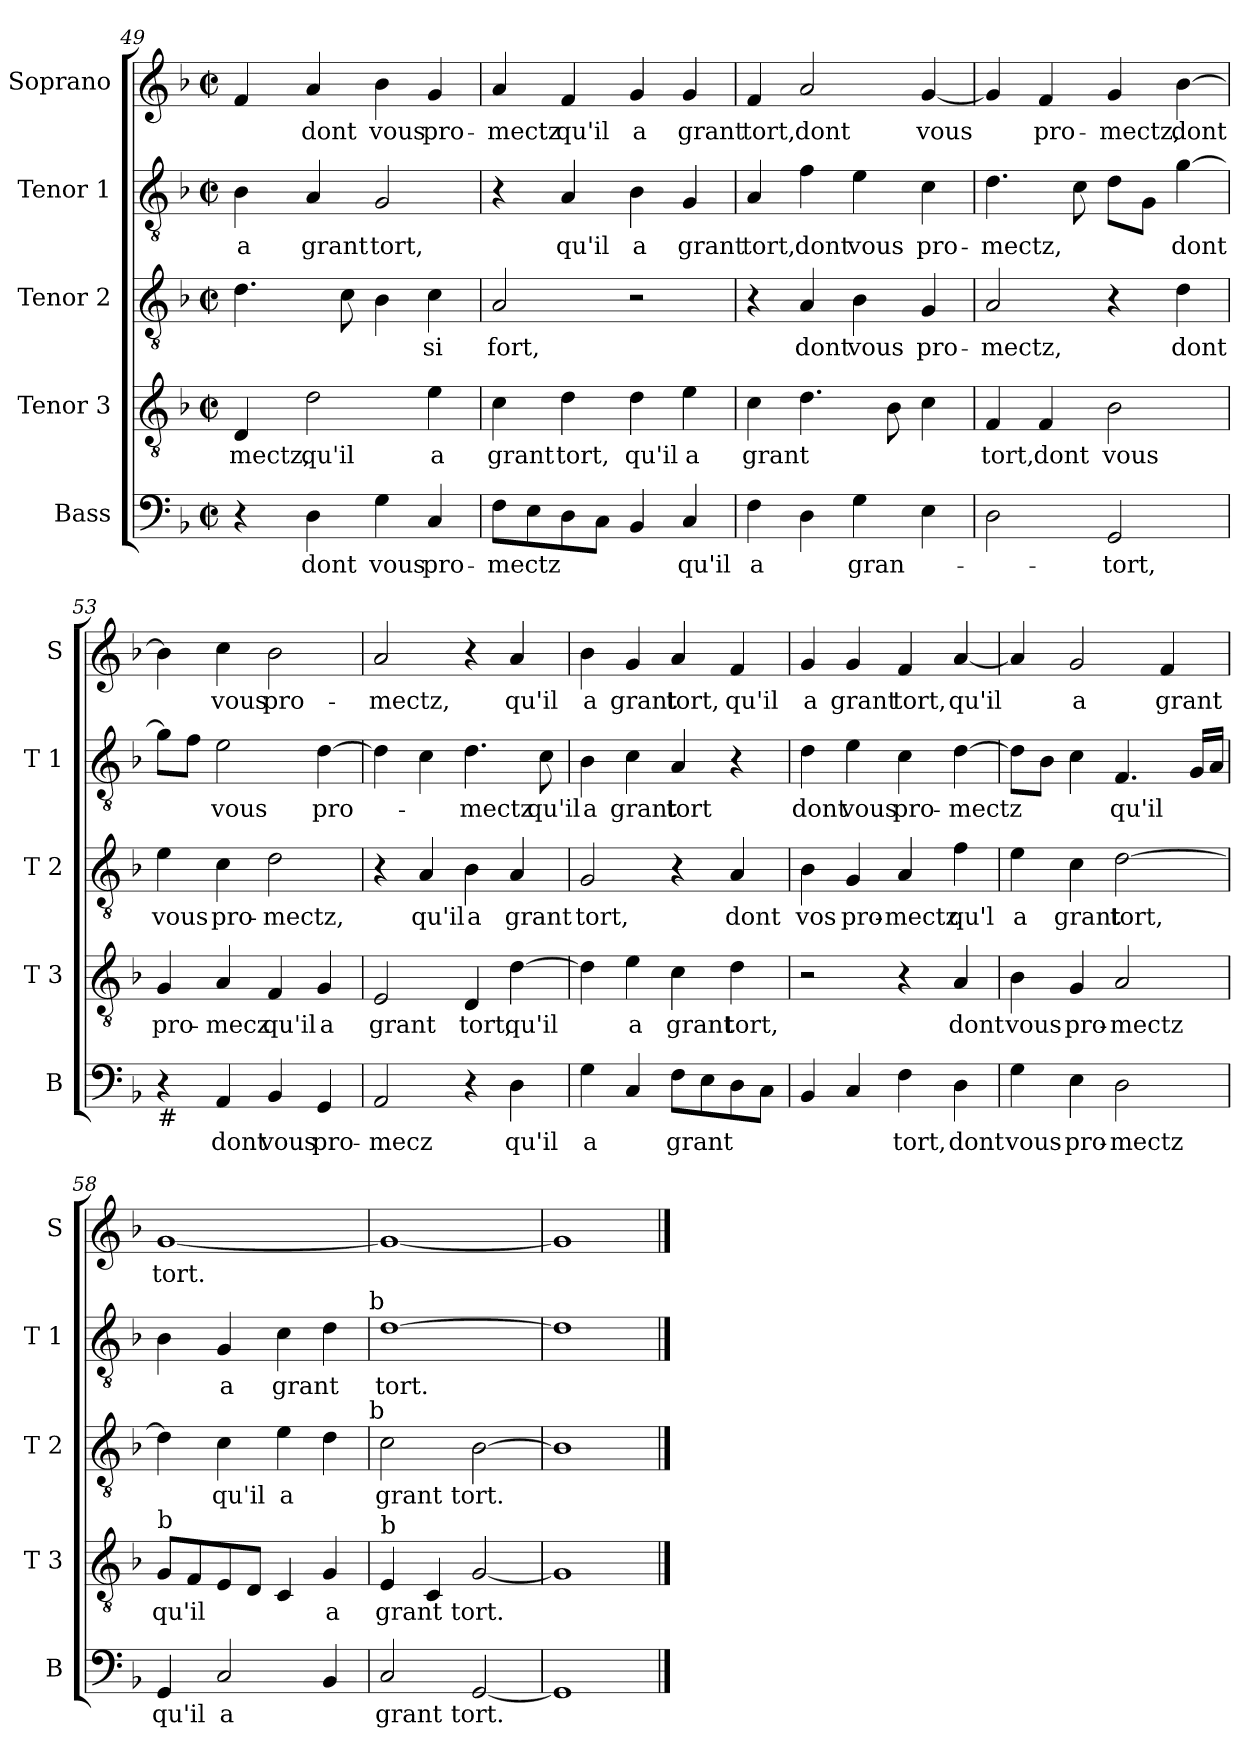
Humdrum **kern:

**kern	**text	**kern	**text	**kern	**text	**kern	**text	**kern	**text
*part5	*part5	*part4	*part4	*part3	*part3	*part2	*part2	*part1	*part1
*staff5	*staff5	*staff4	*staff4	*staff3	*staff3	*staff2	*staff2	*staff1	*staff1
*I"Bass	*	*I"Tenor 3	*	*I"Tenor 2	*	*I"Tenor 1	*	*I"Soprano	*
*I'B	*	*I'T 3	*	*I'T 2	*	*I'T 1	*	*I'S	*
*clefF4	*	*clefGv2	*	*clefGv2	*	*clefGv2	*	*clefG2	*
*k[b-]	*	*k[b-]	*	*k[b-]	*	*k[b-]	*	*k[b-]	*
*F:	*	*F:	*	*F:	*	*F:	*	*F:	*
*M2/2	*	*M2/2	*	*M2/2	*	*M2/2	*	*M2/2	*
*met(c|)	*	*met(c|)	*	*met(c|)	*	*met(c|)	*	*met(c|)	*
=49	=49	=49	=49	=49	=49	=49	=49	=49	=49
4r	.	4D/	-mectz,	4.d\	.	4B-\	a	4f/	.
4D\	dont	2d\	qu'il	.	.	4A/	grant	4a/	dont
.	.	.	.	8c\	.	.	.	.	.
4G\	vous	.	.	4B-\	.	2G/	tort,	4b-\	vous
4C/	pro-	4e\	a	4c\	si	.	.	4g/	pro-
=50	=50	=50	=50	=50	=50	=50	=50	=50	=50
8F\L	-mectz	4c\	grant	2A/	fort,	4r	.	4a/	-mectz
8E\	.	.	.	.	.	.	.	.	.
8D\	.	4d\	tort,	.	.	4A/	qu'il	4f/	qu'il
8C\J	.	.	.	.	.	.	.	.	.
4BB-/	.	4d\	qu'il	2r	.	4B-\	a	4g/	a
4C/	qu'il	4e\	a	.	.	4G/	grant	4g/	grant
!!LO:PB:g=z
=51	=51	=51	=51	=51	=51	=51	=51	=51	=51
4F\	a	4c\	grant	4r	.	4A/	tort,	4f/	tort,
4D\	.	4.d\	.	4A/	dont	4f\	dont	2a/	dont
4G\	gran-	.	.	4B-\	vous	4e\	vous	.	.
.	.	8B-\	.	.	.	.	.	.	.
4E\	.	4c\	.	4G/	pro-	4c\	pro-	[4g/	vous
=52	=52	=52	=52	=52	=52	=52	=52	=52	=52
2D\	.	4F/	tort,	2A/	-mectz,	4.d\	-mectz,	4g/]	.
.	.	4F/	dont	.	.	.	.	4f/	pro-
.	.	.	.	.	.	8c\	.	.	.
2GG/	-tort,	2B-\	vous	4r	.	8d\L	.	4g/	-mectz,
.	.	.	.	.	.	8G\J	.	.	.
.	.	.	.	4d\	dont	[4g\	dont	[4b-\	dont
=53	=53	=53	=53	=53	=53	=53	=53	=53	=53
!LO:TX:b:t=#	!	!	!	!	!	!	!	!	!
4r	.	4G/	pro-	4e\	vous	8g\L]	.	4b-\]	.
.	.	.	.	.	.	8f\J	.	.	.
4AA/	dont	4A/	-mecz	4c\	pro-	2e\	vous	4cc\	vous
4BB-/	vous	4F/	qu'il	2d\	-mectz,	.	.	2b-\	pro-
4GG/	pro-	4G/	a	.	.	[4d\	pro-	.	.
=54	=54	=54	=54	=54	=54	=54	=54	=54	=54
2AA/	-mecz	2E/	grant	4r	.	4d\]	.	2a/	-mectz,
.	.	.	.	4A/	qu'il	4c\	.	.	.
4r	.	4D/	tort,	4B-\	a	4.d\	-mectz	4r	.
4D\	qu'il	[4d\	qu'il	4A/	grant	.	.	4a/	qu'il
.	.	.	.	.	.	8c\	qu'il	.	.
=55	=55	=55	=55	=55	=55	=55	=55	=55	=55
4G\	a	4d\]	.	2G/	tort,	4B-\	a	4b-\	a
4C/	.	4e\	a	.	.	4c\	grant	4g/	grant
8F\L	grant	4c\	grant	4r	.	4A/	tort	4a/	tort,
8E\	.	.	.	.	.	.	.	.	.
8D\	.	4d\	tort,	4A/	dont	4r	.	4f/	qu'il
8C\J	.	.	.	.	.	.	.	.	.
!!LO:LB:g=z
=56	=56	=56	=56	=56	=56	=56	=56	=56	=56
4BB-/	.	2r	.	4B-\	vos	4d\	dont	4g/	a
4C/	.	.	.	4G/	pro-	4e\	vous	4g/	grant
4F\	tort,	4r	.	4A/	-mectz	4c\	pro-	4f/	tort,
4D\	dont	4A/	dont	4f\	qu'l	[4d\	-mectz	[4a/	qu'il
=57	=57	=57	=57	=57	=57	=57	=57	=57	=57
4G\	vous	4B-\	vous	4e\	a	8d\L]	.	4a/]	.
.	.	.	.	.	.	8B-\J	.	.	.
4E\	pro-	4G/	pro-	4c\	grant	4c\	.	2g/	a
2D\	-mectz	2A/	-mectz	[2d\	tort,	4.F/	qu'il	.	.
.	.	.	.	.	.	.	.	4f/	grant
.	.	.	.	.	.	16G/LL	.	.	.
.	.	.	.	.	.	16A/JJ	.	.	.
=58	=58	=58	=58	=58	=58	=58	=58	=58	=58
!	!	!LO:TX:a:t=b	!	!	!	!	!	!	!
4GG/	qu'il	8G/L	qu'il	4d\]	.	4B-\	.	[1g	tort.
.	.	8F/	.	.	.	.	.	.	.
2C/	a	8E/	.	4c\	qu'il	4G/	a	.	.
.	.	8D/J	.	.	.	.	.	.	.
.	.	4C/	.	4e\	a	4c\	grant	.	.
4BB-/	.	4G/	a	4d\	.	4d\	.	.	.
!	!	!	!	!	!	!LO:TX:a:t=b	!	!	!
!	!	!	!	!LO:TX:a:t=b	!	!	!	!	!
=59	=59	=59	=59	=59	=59	=59	=59	=59	=59
!	!	!LO:TX:a:t=b	!	!	!	!	!	!	!
2C/	grant	4E/	grant	2c\	grant	[1d	tort.	1g_	.
.	.	4C/	.	.	.	.	.	.	.
[2GG/	tort.	[2G/	tort.	[2B-\	tort.	.	.	.	.
=60	=60	=60	=60	=60	=60	=60	=60	=60	=60
1GG]	.	1G]	.	1B-]	.	1d]	.	1g]	.
==	==	==	==	==	==	==	==	==	==
*-	*-	*-	*-	*-	*-	*-	*-	*-	*-
